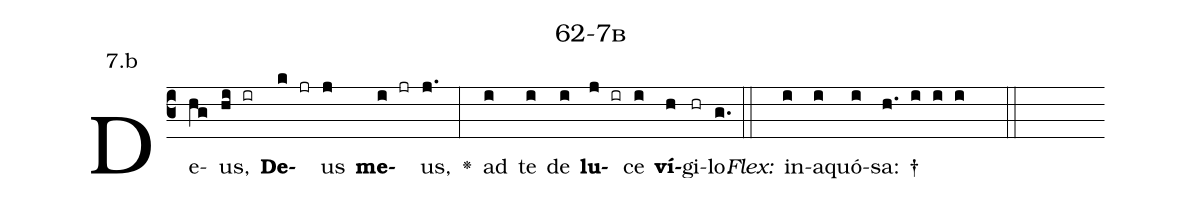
name: 62-7b;
annotation: 7.b;
%%
(c3)De(hg)us,(hi ir) <b>De</b>(k jr)us(j) <b>me</b>(i jr)us,(j.) <v>\greheightstar</v>(:) ad(i) te(i) de(i) <b>lu</b>(j ir)ce(i) <b>ví</b>(h)gi(hr)lo.(g.) (::)
<i>Flex:</i>()  in(i)a(i)quó(i)sa: †(h. i i i  ::)

%E(i) u(i) o(j) u(i) a(h) e.(g.) (::)
